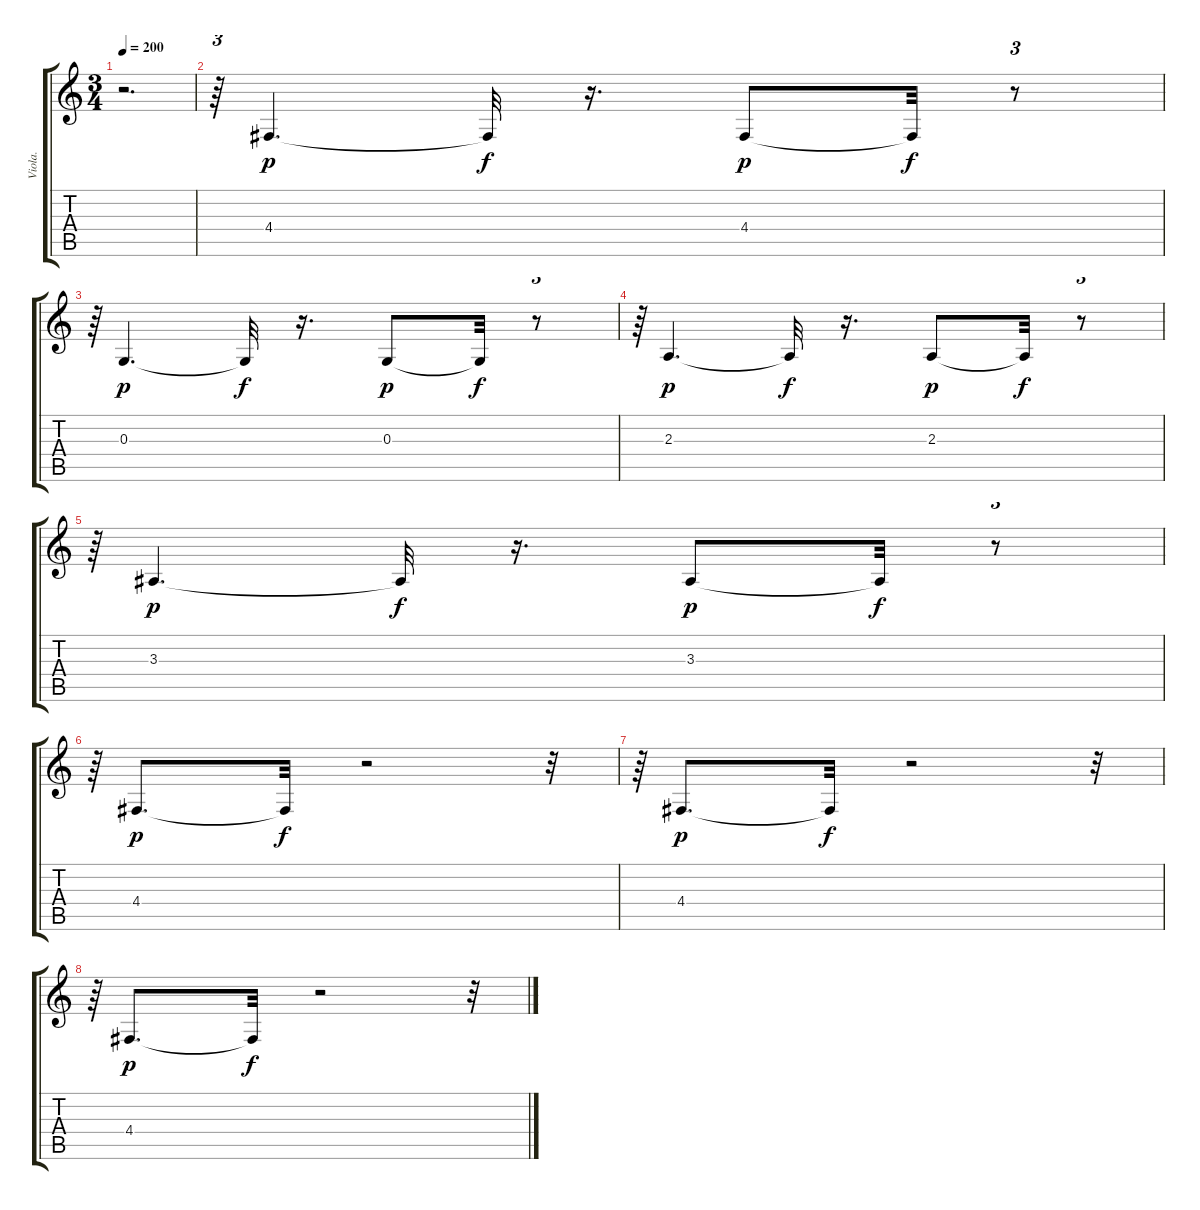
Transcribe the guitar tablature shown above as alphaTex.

\track ("Viola." "Viola.") {instrument stringensemble2}
\staff {score tabs}
\tuning (E4 B3 G3 D3 A2 E2) {hide}
\ts (3 4)
\tempo 200
\clef g2
\ks c
r.2{d dy f} |
r.64{tu (3 2)} 4.4.4{d dy p} 4.4{t}.32{dy f} r.16{d} 4.4.8{dy p} 4.4{t}.32{dy f} r.8{tu (3 2)} |
r.64{tu (3 2)} 0.3.4{d dy p} 0.3{t}.32{dy f} r.16{d} 0.3.8{dy p} 0.3{t}.32{dy f} r.8{tu (3 2)} |
r.64{tu (3 2)} 2.3.4{d dy p} 2.3{t}.32{dy f} r.16{d} 2.3.8{dy p} 2.3{t}.32{dy f} r.8{tu (3 2)} |
r.64{tu (3 2)} 3.3.4{d dy p} 3.3{t}.32{dy f} r.16{d} 3.3.8{dy p} 3.3{t}.32{dy f} r.8{tu (3 2)} |
r.64{tu (3 2)} 4.4.8{d dy p} 4.4{t}.32{dy f} r.2 r.32{tu (3 2)} |
r.64{tu (3 2)} 4.4.8{d dy p} 4.4{t}.32{dy f} r.2 r.32{tu (3 2)} |
r.64{tu (3 2)} 4.4.8{d dy p} 4.4{t}.32{dy f} r.2 r.32{tu (3 2)}
